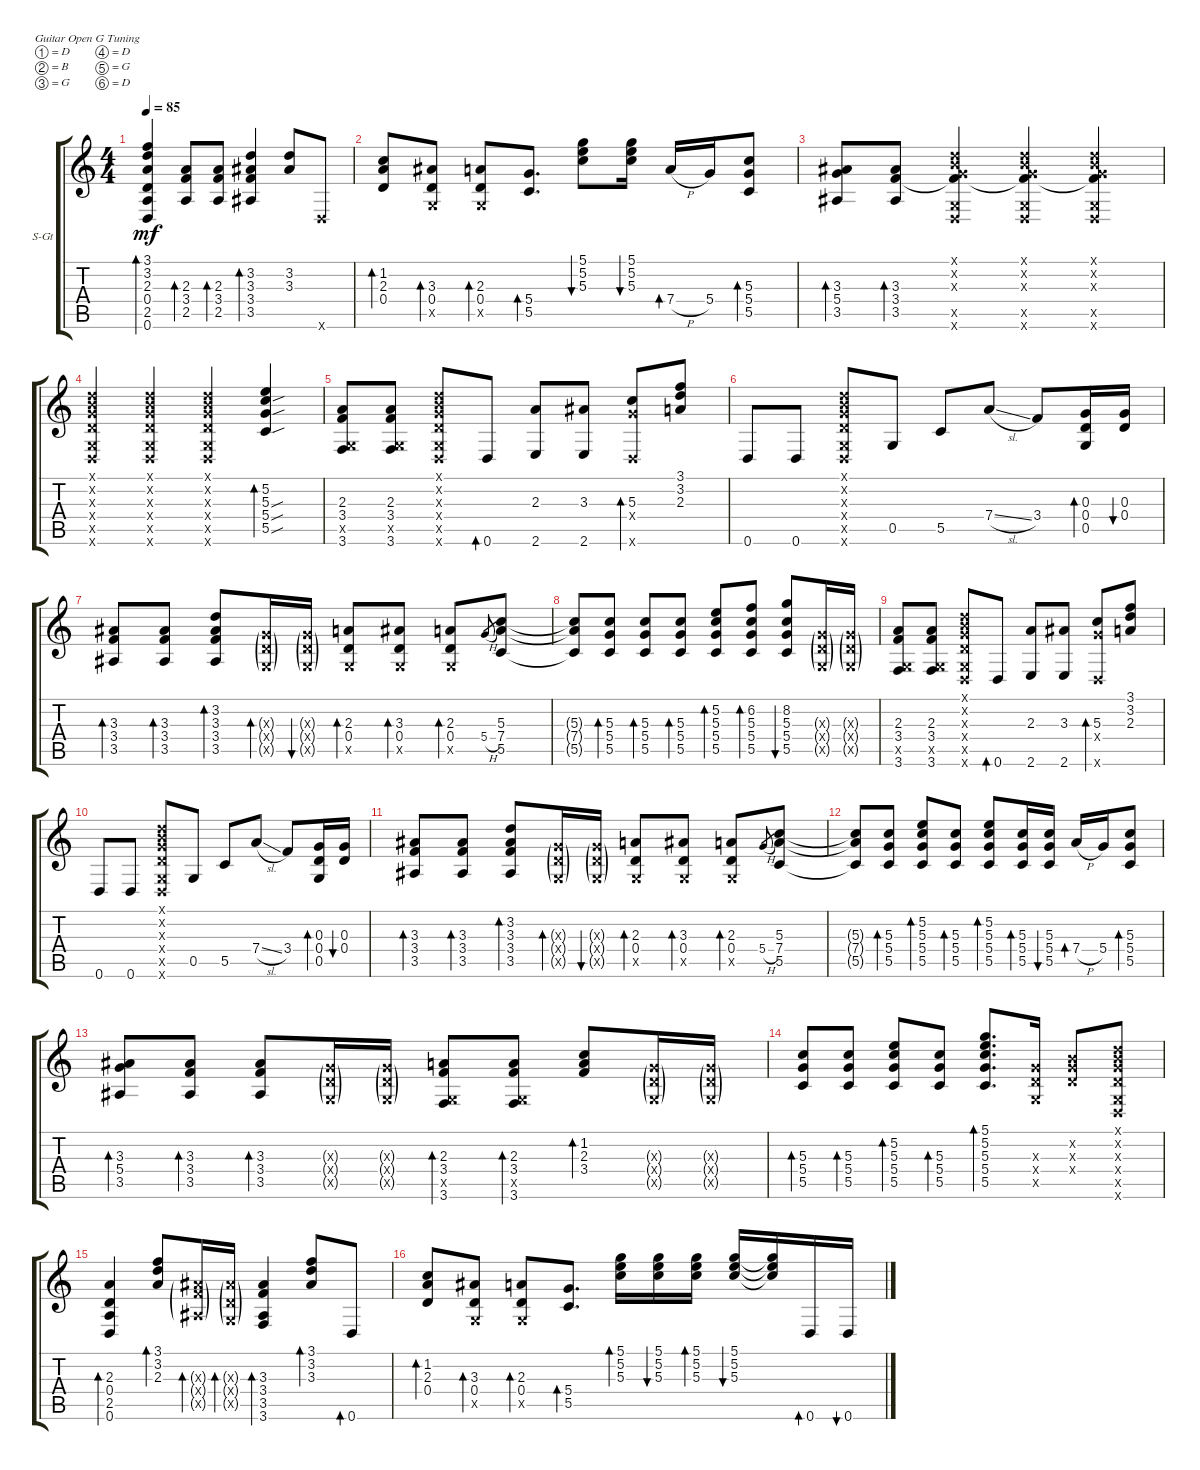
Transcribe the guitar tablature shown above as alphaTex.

\defaultSystemsLayout 4
\bracketExtendMode groupsimilarinstruments
\firstSystemTrackNameOrientation horizontal
\otherSystemsTrackNameOrientation horizontal
\track ("Steel Guitar" "S-Gt") {instrument acousticguitarsteel}
\staff {score tabs}
\tuning (D4 B3 G3 D3 G2 D2)
\ts (4 4)
\tempo 85
\clef g2
\ks c
(0.6 2.5 0.4 2.3 3.2 3.1).4{bd 30 dy mf} (2.5 3.4 2.3).8{bd 30} (2.5 3.4 2.3).8{bd 30} (3.4 3.3 3.5 3.2).4{bd 30} (3.3 3.2).8 0.6{x}.8 |
(1.2 2.3 0.4).8{bd 50} (3.3 0.4 0.5{x}).8{bd 30} (2.3 0.4 0.5{x}).8{bd 30} (5.4 5.5).8{d bd 30} (5.3 5.2 5.1).8{bu 30} (5.3 5.2 5.1).16{bu 30} 7.4{h}.16{bd 30} 5.4.16 (5.3 5.5 5.4).8{bd 30} |
(3.5 5.4 3.3).8{bd 30} (3.5 3.4 3.3).8{bd 30} (0.6{x} 0.5{x} 3.4{t} 0.3{x} 0.2{x} 0.1{x}).4 (0.6{x} 0.5{x} 3.4{t} 0.2{x} 0.3{x} 0.1{x}).4 (0.6{x} 0.5{x} 3.4{t} 0.3{x} 0.2{x} 0.1{x}).4 |
(0.6{x} 0.5{x} 0.4{x} 0.3{x} 0.2{x} 0.1{x}).4 (0.6{x} 0.5{x} 0.4{x} 0.3{x} 0.2{x} 0.1{x}).4 (0.5{x} 0.6{x} 0.4{x} 0.3{x} 0.2{x} 0.1{x}).4 (5.5{sou} 5.4{sou} 5.3{sou} 5.2).4{bd 30} |
(3.6 0.5{x} 3.4 2.3).8 (3.6 0.5{x} 3.4 2.3).8 (0.6{x} 0.5{x} 0.4{x} 0.3{x} 0.1{x} 0.2{x}).8 0.6.8{bd 30} (2.3 2.6).8 (3.3 2.6).8 (5.3 5.4{x} 0.6{x}).8{bd 30} (3.1 3.2 2.3).8 |
0.6.8 0.6.8 (0.5{x} 0.4{x} 0.2{x} 0.1{x} 0.3{x} 0.6{x}).8 0.5.8 5.5.8 7.4{sl}.8 3.4.8 (0.4 0.3 0.5).16{bd 30} (0.3 0.4).16{bu 30} |
(3.5 3.4 3.3).8{bd 30} (3.3 3.4 3.5).8{bd 30} (3.5 3.4 3.3 3.2).8{bd 30} (0.5{g x} 0.4{g x} 0.3{g x}).16{bd 30} (0.5{g x} 0.4{g x} 0.3{g x}).16{bu 30} (0.5{x} 0.4 2.3).8{bd 30} (3.3 0.4 0.5{x}).8{bd 30} (2.3 0.5{x} 0.4).8{bd 30} 5.4{h}.8{gr} (5.5 7.4 5.3).8 |
(5.3{t} 7.4{t} 5.5{t}).8 (5.5 5.4 5.3).8{bd 30} (5.5 5.4 5.3).8{bd 30} (5.5 5.4 5.3).8{bd 30} (5.5 5.4 5.3 5.2).8{bd 119} (5.3 5.4 5.5 6.2).8{bd 30} (5.3 5.4 5.5 8.2).8{bu 30} (0.5{g x} 0.4{g x} 0.3{g x}).16 (0.5{g x} 0.4{g x} 0.3{g x}).16 |
(3.6 0.5{x} 3.4 2.3).8 (3.6 0.5{x} 3.4 2.3).8 (0.6{x} 0.5{x} 0.4{x} 0.3{x} 0.1{x} 0.2{x}).8 0.6.8{bd 30} (2.3 2.6).8 (3.3 2.6).8 (5.3 5.4{x} 0.6{x}).8{bd 30} (3.1 3.2 2.3).8 |
0.6.8 0.6.8 (0.5{x} 0.4{x} 0.2{x} 0.1{x} 0.3{x} 0.6{x}).8 0.5.8 5.5.8 7.4{sl}.8 3.4.8 (0.4 0.3 0.5).16{bd 30} (0.3 0.4).16{bu 30} |
(3.5 3.4 3.3).8{bd 30} (3.3 3.4 3.5).8{bd 30} (3.5 3.4 3.3 3.2).8{bd 30} (0.5{g x} 0.4{g x} 0.3{g x}).16{bd 30} (0.5{g x} 0.4{g x} 0.3{g x}).16{bu 30} (0.5{x} 0.4 2.3).8{bd 30} (3.3 0.4 0.5{x}).8{bd 30} (2.3 0.5{x} 0.4).8{bd 30} 5.4{h}.8{gr} (5.5 7.4 5.3).8 |
(5.3{t} 7.4{t} 5.5{t}).8 (5.5 5.4 5.3).8{bd 30} (5.5 5.4 5.2 5.3).8{bd 30} (5.5 5.4 5.3).8{bd 30} (5.5 5.4 5.3 5.2).8{bd 30} (5.3 5.4 5.5).16{bd 30} (5.3 5.4 5.5).16{bu 30} 7.4{h}.16{bd 30} 5.4.16 (5.5 5.4 5.3).8{bd 30} |
(3.5 5.4 3.3).8{bd 30} (3.5 3.4 3.3).8{bd 30} (3.5 3.4 3.3).8{bd 30} (0.5{g x} 0.4{g x} 0.3{g x}).16 (0.5{g x} 0.4{g x} 0.3{g x}).16 (3.6 0.5{x} 3.4 2.3).8{bd 30} (3.6 0.5{x} 3.4 2.3).8{bd 30} (2.3 3.4 1.2).8{bd 30} (0.5{g x} 0.4{g x} 0.3{g x}).16 (0.5{g x} 0.4{g x} 0.3{g x}).16 |
(5.5 5.4 5.3).8{bd 30} (5.5 5.4 5.3).8{bd 30} (5.5 5.4 5.3 5.2).8{bd 30} (5.5 5.4 5.3).8{bd 30} (5.5 5.4 5.3 5.2 5.1).8{d bd 30} (0.5{x} 0.4{x} 0.3{x}).16 (0.4{x} 0.3{x} 0.2{x}).8 (0.6{x} 0.5{x} 0.4{x} 0.3{x} 0.2{x} 0.1{x}).8 |
(0.6 2.5 0.4 2.3).4{bd 30} (2.3 3.2 3.1).8{bd 30} (3.4{g x} 3.3{g x} 3.5{g x}).16{bd 30} (3.3{g x} 0.5{g x} 0.4{g x}).16{bd 30} (3.5 3.4 3.3 3.6).4{bd 30} (3.3 3.2 3.1).8{bd 30} 0.6.8{bd 30} |
(1.2 2.3 0.4).8{bd 30} (0.4 3.3 0.5{x}).8{bd 30} (2.3 0.4 0.5{x}).8{bd 30} (5.5 5.4).8{d bd 30} (5.3 5.2 5.1).16{bd 30} (5.3 5.2 5.1).16{bu 30} (5.3 5.2 5.1).16{bd 30} (5.3 5.1 5.2).16{bu 30} (5.1{t} 5.2{t} 5.3{t}).16 0.6.16{bd 30} 0.6.16{bu 30}
